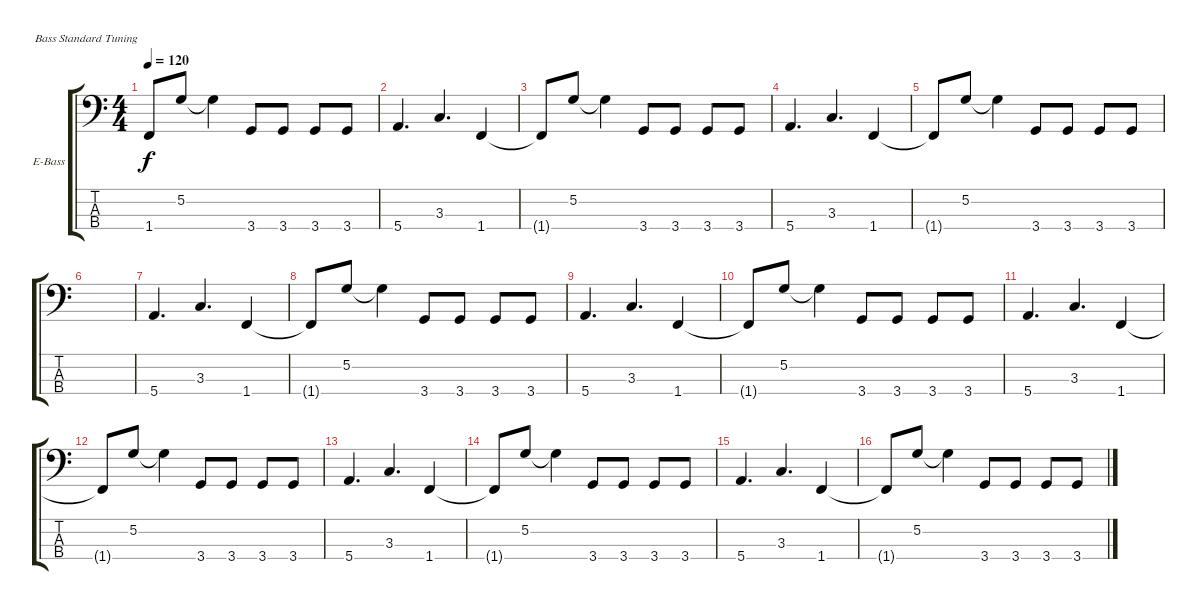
\defaultSystemsLayout 4
\bracketExtendMode groupsimilarinstruments
\firstSystemTrackNameOrientation horizontal
\otherSystemsTrackNameOrientation horizontal
\track ("Electric Bass" "E-Bass") {instrument electricbassfinger}
\staff {score tabs}
\tuning (G2 D2 A1 E1)
\ts (4 4)
\tempo 120
\clef f4
\scale
0.333333
\ks c
1.4{t}.8{dy f} 5.2.8 5.2{t}.4 3.4.8 3.4.8 3.4.8 3.4.8 |
\scale
0.333333 5.4.4{d} 3.3.4{d} 1.4.4 |
\scale
0.333333 1.4{t}.8 5.2.8 5.2{t}.4 3.4.8 3.4.8 3.4.8 3.4.8 |
\scale
0.333333 5.4.4{d} 3.3.4{d} 1.4.4 |
\scale
0.333333 1.4{t}.8 5.2.8 5.2{t}.4 3.4.8 3.4.8 3.4.8 3.4.8 |
\scale
0.333333 |
\scale
0.333333 5.4.4{d} 3.3.4{d} 1.4.4 |
\scale
0.333333 1.4{t}.8 5.2.8 5.2{t}.4 3.4.8 3.4.8 3.4.8 3.4.8 |
\scale
0.333333 5.4.4{d} 3.3.4{d} 1.4.4 |
\scale
0.333333 1.4{t}.8 5.2.8 5.2{t}.4 3.4.8 3.4.8 3.4.8 3.4.8 |
\scale
0.333333 5.4.4{d} 3.3.4{d} 1.4.4 |
\scale
0.333333 1.4{t}.8 5.2.8 5.2{t}.4 3.4.8 3.4.8 3.4.8 3.4.8 |
\scale
0.333333 5.4.4{d} 3.3.4{d} 1.4.4 |
\scale
0.333333 1.4{t}.8 5.2.8 5.2{t}.4 3.4.8 3.4.8 3.4.8 3.4.8 |
\scale
0.333333 5.4.4{d} 3.3.4{d} 1.4.4 |
\scale
0.333333 1.4{t}.8 5.2.8 5.2{t}.4 3.4.8 3.4.8 3.4.8 3.4.8
